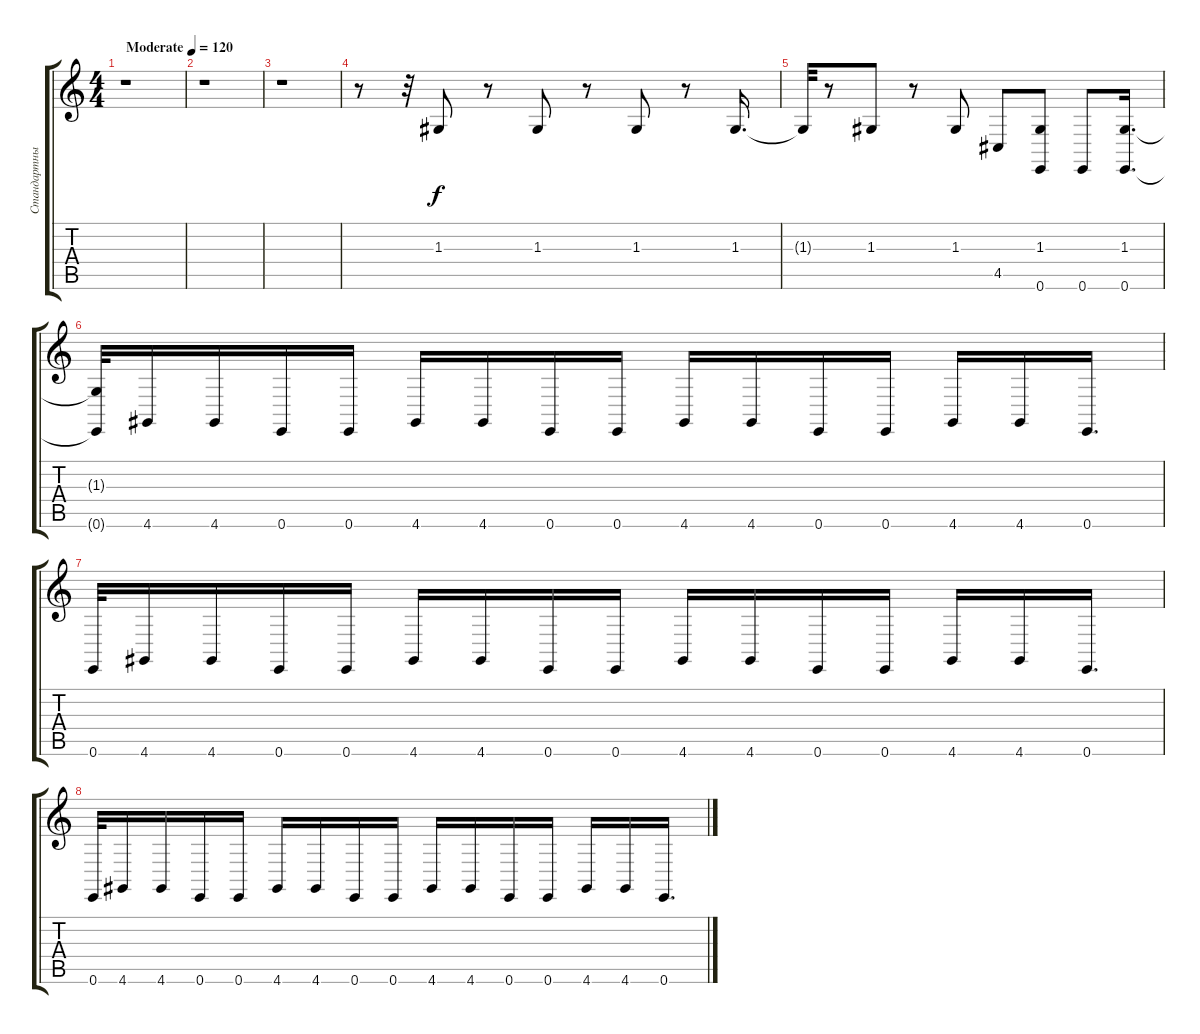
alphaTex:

\track ("Стандартный Набор" "Стандартны") {instrument synthdrum}
\staff {score tabs}
\tuning (E4 B3 G3 D3 A2 E2) {hide}
\ts (4 4)
\tempo (120 "Moderate")
\clef g2
\ks c
r.1{dy f instrument synthdrum} |
r.1 |
r.1 |
r.8 r.32 1.3.8 r.8 1.3.8 r.8 1.3.8 r.8 1.3.16{d} |
1.3{t}.32 r.8 1.3.8 r.8 1.3.8 4.5.8 (1.3 0.6).8 0.6.8 (1.3 0.6).16{d} |
(1.3{t} 0.6{t}).32 4.6.16 4.6.16 0.6.16 0.6.16 4.6.16 4.6.16 0.6.16 0.6.16 4.6.16 4.6.16 0.6.16 0.6.16 4.6.16 4.6.16 0.6.16{d} |
0.6.32 4.6.16 4.6.16 0.6.16 0.6.16 4.6.16 4.6.16 0.6.16 0.6.16 4.6.16 4.6.16 0.6.16 0.6.16 4.6.16 4.6.16 0.6.16{d} |
0.6.32 4.6.16 4.6.16 0.6.16 0.6.16 4.6.16 4.6.16 0.6.16 0.6.16 4.6.16 4.6.16 0.6.16 0.6.16 4.6.16 4.6.16 0.6.16{d}
